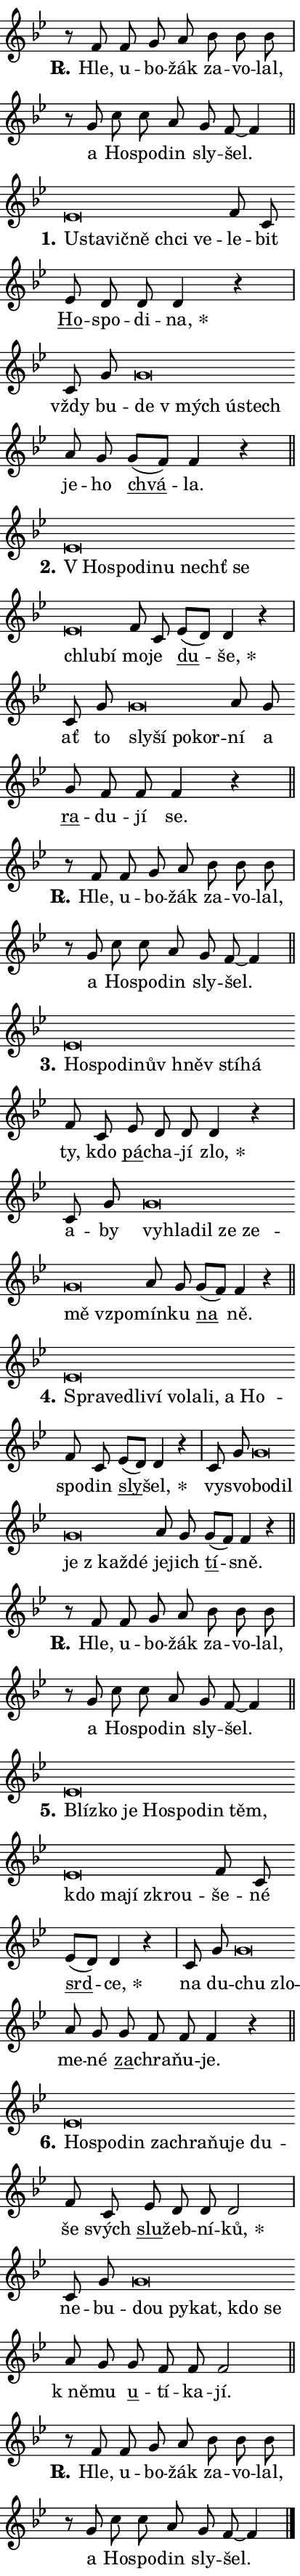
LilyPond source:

\version "2.24.0"
\header { tagline = "" }
\paper {
  indent = 0\cm
  top-margin = 0\cm
  right-margin = 0.13\cm % to fit lyric hyphens
  bottom-margin = 0\cm
  left-margin = 0\cm
  paper-width = 7\cm
  page-breaking = #ly:one-page-breaking
  system-system-spacing.basic-distance = #11
  score-system-spacing.basic-distance = #11
  ragged-last = ##f
}


%% Author: Thomas Morley
%% https://lists.gnu.org/archive/html/lilypond-user/2020-05/msg00002.html
#(define (line-position grob)
"Returns position of @var[grob} in current system:
   @code{'start}, if at first time-step
   @code{'end}, if at last time-step
   @code{'middle} otherwise
"
  (let* ((col (ly:item-get-column grob))
         (ln (ly:grob-object col 'left-neighbor))
         (rn (ly:grob-object col 'right-neighbor))
         (col-to-check-left (if (ly:grob? ln) ln col))
         (col-to-check-right (if (ly:grob? rn) rn col))
         (break-dir-left
           (and
             (ly:grob-property col-to-check-left 'non-musical #f)
             (ly:item-break-dir col-to-check-left)))
         (break-dir-right
           (and
             (ly:grob-property col-to-check-right 'non-musical #f)
             (ly:item-break-dir col-to-check-right))))
        (cond ((eqv? 1 break-dir-left) 'start)
              ((eqv? -1 break-dir-right) 'end)
              (else 'middle))))

#(define (tranparent-at-line-position vctor)
  (lambda (grob)
  "Relying on @code{line-position} select the relevant enry from @var{vctor}.
Used to determine transparency,"
    (case (line-position grob)
      ((end) (not (vector-ref vctor 0)))
      ((middle) (not (vector-ref vctor 1)))
      ((start) (not (vector-ref vctor 2))))))

noteHeadBreakVisibility =
#(define-music-function (break-visibility)(vector?)
"Makes @code{NoteHead}s transparent relying on @var{break-visibility}"
#{
  \override NoteHead.transparent =
    #(tranparent-at-line-position break-visibility)
#})

#(define delete-ledgers-for-transparent-note-heads
  (lambda (grob)
    "Reads whether a @code{NoteHead} is transparent.
If so this @code{NoteHead} is removed from @code{'note-heads} from
@var{grob}, which is supposed to be @code{LedgerLineSpanner}.
As a result ledgers are not printed for this @code{NoteHead}"
    (let* ((nhds-array (ly:grob-object grob 'note-heads))
           (nhds-list
             (if (ly:grob-array? nhds-array)
                 (ly:grob-array->list nhds-array)
                 '()))
           ;; Relies on the transparent-property being done before
           ;; Staff.LedgerLineSpanner.after-line-breaking is executed.
           ;; This is fragile ...
           (to-keep
             (remove
               (lambda (nhd)
                 (ly:grob-property nhd 'transparent #f))
               nhds-list)))
      ;; TODO find a better method to iterate over grob-arrays, similiar
      ;; to filter/remove etc for lists
      ;; For now rebuilt from scratch
      (set! (ly:grob-object grob 'note-heads)  '())
      (for-each
        (lambda (nhd)
          (ly:pointer-group-interface::add-grob grob 'note-heads nhd))
        to-keep))))

squashNotes = {
  \override NoteHead.X-extent = #'(-0.2 . 0.2)
  \override NoteHead.Y-extent = #'(-0.75 . 0)
  \override NoteHead.stencil =
    #(lambda (grob)
       (let ((pos (ly:grob-property grob 'staff-position)))
         (begin
           (if (< pos -7) (display "ERROR: Lower brevis then expected\n") (display ""))
           (if (<= pos -6) ly:text-interface::print ly:note-head::print))))
}
unSquashNotes = {
  \revert NoteHead.X-extent
  \revert NoteHead.Y-extent
  \revert NoteHead.stencil
}

hideNotes = \noteHeadBreakVisibility #begin-of-line-visible
unHideNotes = \noteHeadBreakVisibility #all-visible

% work-around for resetting accidentals
% https://lilypond.org/doc/v2.23/Documentation/notation/displaying-rhythms#unmetered-music
cadenzaMeasure = {
  \cadenzaOff
  \partial 1024 s1024
  \cadenzaOn
}

#(define-markup-command (accent layout props text) (markup?)
  "Underline accented syllable"
  (interpret-markup layout props
    #{\markup \override #'(offset . 4.3) \underline { #text }#}))

responsum = \markup \concat {
  "R" \hspace #-1.05 \path #0.1 #'((moveto 0 0.07) (lineto 0.9 0.8)) \hspace #0.05 "."
}

spaceSize = #0.6828661417322834 % exact space size for TeX Gyre Schola

\layout {
  \context {
    \Staff
    \remove "Time_signature_engraver"
    \override LedgerLineSpanner.after-line-breaking = #delete-ledgers-for-transparent-note-heads
  }
  \context {
    \Lyrics {
      \override LyricSpace.minimum-distance = \spaceSize
      \override LyricText.font-name = #"TeX Gyre Schola"
      \override LyricText.font-size = 1
      \override StanzaNumber.font-name = #"TeX Gyre Schola Bold"
      \override StanzaNumber.font-size = 1
    }
  }
  \context {
    \Score 
    \override NoteHead.text =
      #(lambda (grob) 
        (let ((pos (ly:grob-property grob 'staff-position)))
          #{\markup {
            \combine
              \halign #-0.55 \raise #(if (= pos -6) 0 0.5) \override #'(thickness . 2) \draw-line #'(3.2 . 0)
              \musicglyph "noteheads.sM1"
          }#}))
  }
}

% magnetic-lyrics.ily
%
%   written by
%     Jean Abou Samra <jean@abou-samra.fr>
%     Werner Lemberg <wl@gnu.org>
%
%   adapted by
%     Jiri Hon <jiri.hon@gmail.com>
%
% Version 2022-Apr-15

% https://www.mail-archive.com/lilypond-user@gnu.org/msg149350.html

#(define (Left_hyphen_pointer_engraver context)
   "Collect syllable-hyphen-syllable occurrences in lyrics and store
them in properties.  This engraver only looks to the left.  For
example, if the lyrics input is @code{foo -- bar}, it does the
following.

@itemize @bullet
@item
Set the @code{text} property of the @code{LyricHyphen} grob between
@q{foo} and @q{bar} to @code{foo}.

@item
Set the @code{left-hyphen} property of the @code{LyricText} grob with
text @q{foo} to the @code{LyricHyphen} grob between @q{foo} and
@q{bar}.
@end itemize

Use this auxiliary engraver in combination with the
@code{lyric-@/text::@/apply-@/magnetic-@/offset!} hook."
   (let ((hyphen #f)
         (text #f))
     (make-engraver
      (acknowledgers
       ((lyric-syllable-interface engraver grob source-engraver)
        (set! text grob)))
      (end-acknowledgers
       ((lyric-hyphen-interface engraver grob source-engraver)
        ;(when (not (grob::has-interface grob 'lyric-space-interface))
          (set! hyphen grob)));)
      ((stop-translation-timestep engraver)
       (when (and text hyphen)
         (ly:grob-set-object! text 'left-hyphen hyphen))
       (set! text #f)
       (set! hyphen #f)))))

#(define (lyric-text::apply-magnetic-offset! grob)
   "If the space between two syllables is less than the value in
property @code{LyricText@/.details@/.squash-threshold}, move the right
syllable to the left so that it gets concatenated with the left
syllable.

Use this function as a hook for
@code{LyricText@/.after-@/line-@/breaking} if the
@code{Left_@/hyphen_@/pointer_@/engraver} is active."
   (let ((hyphen (ly:grob-object grob 'left-hyphen #f)))
     (when hyphen
       (let ((left-text (ly:spanner-bound hyphen LEFT)))
         (when (grob::has-interface left-text 'lyric-syllable-interface)
           (let* ((common (ly:grob-common-refpoint grob left-text X))
                  (this-x-ext (ly:grob-extent grob common X))
                  (left-x-ext
                   (begin
                     ;; Trigger magnetism for left-text.
                     (ly:grob-property left-text 'after-line-breaking)
                     (ly:grob-extent left-text common X)))
                  ;; `delta` is the gap width between two syllables.
                  (delta (- (interval-start this-x-ext)
                            (interval-end left-x-ext)))
                  (details (ly:grob-property grob 'details))
                  (threshold (assoc-get 'squash-threshold details 0.2)))
             (when (< delta threshold)
               (let* (;; We have to manipulate the input text so that
                      ;; ligatures crossing syllable boundaries are not
                      ;; disabled.  For languages based on the Latin
                      ;; script this is essentially a beautification.
                      ;; However, for non-Western scripts it can be a
                      ;; necessity.
                      (lt (ly:grob-property left-text 'text))
                      (rt (ly:grob-property grob 'text))
                      (is-space (grob::has-interface hyphen 'lyric-space-interface))
                      (space (if is-space " " ""))
                      (extra-delta (if is-space spaceSize 0))
                      ;; Append new syllable.
                      (ltrt-space (if (and (string? lt) (string? rt))
                                (string-append lt space rt)
                                (make-concat-markup (list lt space rt))))
                      ;; Right-align `ltrt` to the right side.
                      (ltrt-space-markup (grob-interpret-markup
                               grob
                               (make-translate-markup
                                (cons (interval-length this-x-ext) 0)
                                (make-right-align-markup ltrt-space)))))
                 (begin
                   ;; Don't print `left-text`.
                   (ly:grob-set-property! left-text 'stencil #f)
                   ;; Set text and stencil (which holds all collected
                   ;; syllables so far) and shift it to the left.
                   (ly:grob-set-property! grob 'text ltrt-space)
                   (ly:grob-set-property! grob 'stencil ltrt-space-markup)
                   (ly:grob-translate-axis! grob (- (- delta extra-delta)) X))))))))))


#(define (lyric-hyphen::displace-bounds-first grob)
   ;; Make very sure this callback isn't triggered too early.
   (let ((left (ly:spanner-bound grob LEFT))
         (right (ly:spanner-bound grob RIGHT)))
     (ly:grob-property left 'after-line-breaking)
     (ly:grob-property right 'after-line-breaking)
     (ly:lyric-hyphen::print grob)))

squashThreshold = #0.4

\layout {
  \context {
    \Lyrics
    \consists #Left_hyphen_pointer_engraver
    \override LyricText.after-line-breaking =
      #lyric-text::apply-magnetic-offset!
    \override LyricHyphen.stencil = #lyric-hyphen::displace-bounds-first
    \override LyricText.details.squash-threshold = \squashThreshold
    \override LyricHyphen.minimum-distance = 0
    \override LyricHyphen.minimum-length = \squashThreshold
  }
}

squashText = \override LyricText.details.squash-threshold = 9999
unSquashText = \override LyricText.details.squash-threshold = \squashThreshold

leftText = \override LyricText.self-alignment-X = #LEFT
unLeftText = \revert LyricText.self-alignment-X

starOffset = #(lambda (grob) 
                (let ((x_offset (ly:self-alignment-interface::aligned-on-x-parent grob)))
                  (if (= x_offset 0) 0 (+ x_offset 1.2))))

star = #(define-music-function (syllable)(string?)
"Append star separator at the end of a syllable"
#{
  \once \override LyricText.X-offset = #starOffset
  \lyricmode { \markup {
    #syllable
    \override #'((font-name . "TeX Gyre Schola Bold")) \hspace #0.2 \lower #0.65 \larger "*"
  } }
#})

starAccent = #(define-music-function (syllable)(string?)
"Append star separator at the end of a syllable and make accent"
#{
  \once \override LyricText.X-offset = #starOffset
  \lyricmode { \markup {
    \accent #syllable
    \override #'((font-name . "TeX Gyre Schola Bold")) \hspace #0.2 \lower #0.65 \larger "*"
  } }
#})

breath = #(define-music-function (syllable)(string?)
"Append breathing indicator at the end of a syllable"
#{
  \lyricmode { \markup { #syllable "+" } }
#})

optionalBreath = #(define-music-function (syllable)(string?)
"Append optional breathing indicator at the end of a syllable"
#{
  \lyricmode { \markup { #syllable "(+)" } }
#})


\score {
    <<
        \new Voice = "melody" { \cadenzaOn \key bes \major \relative { r8 f' f g a bes bes bes \cadenzaMeasure \bar "|" r g c c a g f~ f4 \cadenzaMeasure \bar "||" \break } }
        \new Lyrics \lyricsto "melody" { \lyricmode { \set stanza = \responsum
Hle, u -- bo -- žák za -- vo -- lal, a Ho -- spo -- din sly -- šel. } }
    >>
    \layout {}
}

\score {
    <<
        \new Voice = "melody" { \cadenzaOn \key bes \major \relative { \squashNotes es'\breve*1/16 \hideNotes \breve*1/16 \bar "" \breve*1/16 \bar "" \breve*1/16 \bar "" \breve*1/16 \breve*1/16 \bar "" \unHideNotes \unSquashNotes f8 c \bar "" es d d d4 r \cadenzaMeasure \bar "|" c8 g' \bar "" \squashNotes g\breve*1/16 \hideNotes \breve*1/16 \bar "" \breve*1/16 \breve*1/16 \bar "" \unHideNotes \unSquashNotes a8 g \bar "" g[( f)] f4 r \cadenzaMeasure \bar "||" \break } }
        \new Lyrics \lyricsto "melody" { \lyricmode { \set stanza = "1."
\leftText U -- \squashText sta -- vič -- ně chci ve -- \unLeftText \unSquashText le -- bit \markup \accent Ho -- spo -- di -- \star na, vždy bu -- \leftText de \squashText "v mých" ú -- stech \unLeftText \unSquashText je -- ho \markup \accent chvá -- la. } }
    >>
    \layout {}
}

\score {
    <<
        \new Voice = "melody" { \cadenzaOn \key bes \major \relative { \squashNotes es'\breve*1/16 \hideNotes \breve*1/16 \bar "" \breve*1/16 \bar "" \breve*1/16 \bar "" \breve*1/16 \bar "" \breve*1/16 \bar "" \breve*1/16 \breve*1/16 \bar "" \unHideNotes \unSquashNotes f8 c \bar "" es[( d)] d4 r \cadenzaMeasure \bar "|" c8 g' \bar "" \squashNotes g\breve*1/16 \hideNotes \breve*1/16 \bar "" \breve*1/16 \breve*1/16 \bar "" \unHideNotes \unSquashNotes a8 g \bar "" g f f f4 r \cadenzaMeasure \bar "||" \break } }
        \new Lyrics \lyricsto "melody" { \lyricmode { \set stanza = "2."
\leftText "V Ho" -- \squashText spo -- di -- nu nechť se chlu -- bí \unLeftText \unSquashText mo -- je \markup \accent du -- \star še, ať to \leftText sly -- \squashText ší po -- kor -- \unLeftText \unSquashText ní a \markup \accent ra -- du -- jí se. } }
    >>
    \layout {}
}

\score {
    <<
        \new Voice = "melody" { \cadenzaOn \key bes \major \relative { r8 f' f g a bes bes bes \cadenzaMeasure \bar "|" r g c c a g f~ f4 \cadenzaMeasure \bar "||" \break } }
        \new Lyrics \lyricsto "melody" { \lyricmode { \set stanza = \responsum
Hle, u -- bo -- žák za -- vo -- lal, a Ho -- spo -- din sly -- šel. } }
    >>
    \layout {}
}

\score {
    <<
        \new Voice = "melody" { \cadenzaOn \key bes \major \relative { \squashNotes es'\breve*1/16 \hideNotes \breve*1/16 \bar "" \breve*1/16 \bar "" \breve*1/16 \bar "" \breve*1/16 \bar "" \breve*1/16 \breve*1/16 \bar "" \unHideNotes \unSquashNotes f8 c \bar "" es d d d4 r \cadenzaMeasure \bar "|" c8 g' \bar "" \squashNotes g\breve*1/16 \hideNotes \breve*1/16 \bar "" \breve*1/16 \bar "" \breve*1/16 \bar "" \breve*1/16 \bar "" \breve*1/16 \breve*1/16 \bar "" \unHideNotes \unSquashNotes a8 g \bar "" g[( f)] f4 r \cadenzaMeasure \bar "||" \break } }
        \new Lyrics \lyricsto "melody" { \lyricmode { \set stanza = "3."
\leftText Ho -- \squashText spo -- di -- nův hněv stí -- há \unLeftText \unSquashText ty, kdo \markup \accent pá -- cha -- jí \star zlo, a -- by \leftText vy -- \squashText hla -- dil ze ze -- mě vzpo -- \unLeftText \unSquashText mín -- ku \markup \accent na ně. } }
    >>
    \layout {}
}

\score {
    <<
        \new Voice = "melody" { \cadenzaOn \key bes \major \relative { \squashNotes es'\breve*1/16 \hideNotes \breve*1/16 \bar "" \breve*1/16 \bar "" \breve*1/16 \bar "" \breve*1/16 \bar "" \breve*1/16 \bar "" \breve*1/16 \bar "" \breve*1/16 \breve*1/16 \bar "" \unHideNotes \unSquashNotes f8 c \bar "" es[( d)] d4 r \cadenzaMeasure \bar "|" c8 g' \bar "" \squashNotes g\breve*1/16 \hideNotes \breve*1/16 \bar "" \breve*1/16 \bar "" \breve*1/16 \breve*1/16 \bar "" \unHideNotes \unSquashNotes a8 g \bar "" g[( f)] f4 r \cadenzaMeasure \bar "||" \break } }
        \new Lyrics \lyricsto "melody" { \lyricmode { \set stanza = "4."
\leftText Spra -- \squashText ve -- dli -- ví vo -- la -- li, a Ho -- \unLeftText \unSquashText spo -- din \markup \accent sly -- \star šel, vy -- svo -- \leftText bo -- \squashText dil je "z kaž" -- dé \unLeftText \unSquashText je -- jich \markup \accent tí -- sně. } }
    >>
    \layout {}
}

\score {
    <<
        \new Voice = "melody" { \cadenzaOn \key bes \major \relative { r8 f' f g a bes bes bes \cadenzaMeasure \bar "|" r g c c a g f~ f4 \cadenzaMeasure \bar "||" \break } }
        \new Lyrics \lyricsto "melody" { \lyricmode { \set stanza = \responsum
Hle, u -- bo -- žák za -- vo -- lal, a Ho -- spo -- din sly -- šel. } }
    >>
    \layout {}
}

\score {
    <<
        \new Voice = "melody" { \cadenzaOn \key bes \major \relative { \squashNotes es'\breve*1/16 \hideNotes \breve*1/16 \bar "" \breve*1/16 \bar "" \breve*1/16 \bar "" \breve*1/16 \bar "" \breve*1/16 \bar "" \breve*1/16 \bar "" \breve*1/16 \bar "" \breve*1/16 \bar "" \breve*1/16 \breve*1/16 \bar "" \unHideNotes \unSquashNotes f8 c \bar "" es[( d)] d4 r \cadenzaMeasure \bar "|" c8 g' \bar "" \squashNotes g\breve*1/16 \hideNotes \breve*1/16 \bar "" \unHideNotes \unSquashNotes a8 g \bar "" g f f f4 r \cadenzaMeasure \bar "||" \break } }
        \new Lyrics \lyricsto "melody" { \lyricmode { \set stanza = "5."
\leftText Blíz -- \squashText ko je Ho -- spo -- din těm, kdo ma -- jí zkrou -- \unLeftText \unSquashText še -- né \markup \accent srd -- \star ce, na du -- \leftText chu \squashText zlo -- \unLeftText \unSquashText me -- né \markup \accent za -- chra -- ňu -- je. } }
    >>
    \layout {}
}

\score {
    <<
        \new Voice = "melody" { \cadenzaOn \key bes \major \relative { \squashNotes es'\breve*1/16 \hideNotes \breve*1/16 \bar "" \breve*1/16 \bar "" \breve*1/16 \bar "" \breve*1/16 \bar "" \breve*1/16 \bar "" \breve*1/16 \breve*1/16 \bar "" \unHideNotes \unSquashNotes f8 c \bar "" es d d d2 \cadenzaMeasure \bar "|" c8 g' \bar "" \squashNotes g\breve*1/16 \hideNotes \breve*1/16 \bar "" \breve*1/16 \bar "" \breve*1/16 \breve*1/16 \bar "" \unHideNotes \unSquashNotes a8 g \bar "" g f f f2 \cadenzaMeasure \bar "||" \break } }
        \new Lyrics \lyricsto "melody" { \lyricmode { \set stanza = "6."
\leftText Ho -- \squashText spo -- din za -- chra -- ňu -- je du -- \unLeftText \unSquashText še svých \markup \accent slu -- žeb -- ní -- \star ků, ne -- bu -- \leftText dou \squashText py -- kat, kdo se \unLeftText \unSquashText "k ně" -- mu \markup \accent u -- tí -- ka -- jí. } }
    >>
    \layout {}
}

\score {
    <<
        \new Voice = "melody" { \cadenzaOn \key bes \major \relative { r8 f' f g a bes bes bes \cadenzaMeasure \bar "|" r g c c a g f~ f4 \cadenzaMeasure \bar "||" \break } \bar "|." }
        \new Lyrics \lyricsto "melody" { \lyricmode { \set stanza = \responsum
Hle, u -- bo -- žák za -- vo -- lal, a Ho -- spo -- din sly -- šel. } }
    >>
    \layout {}
}
